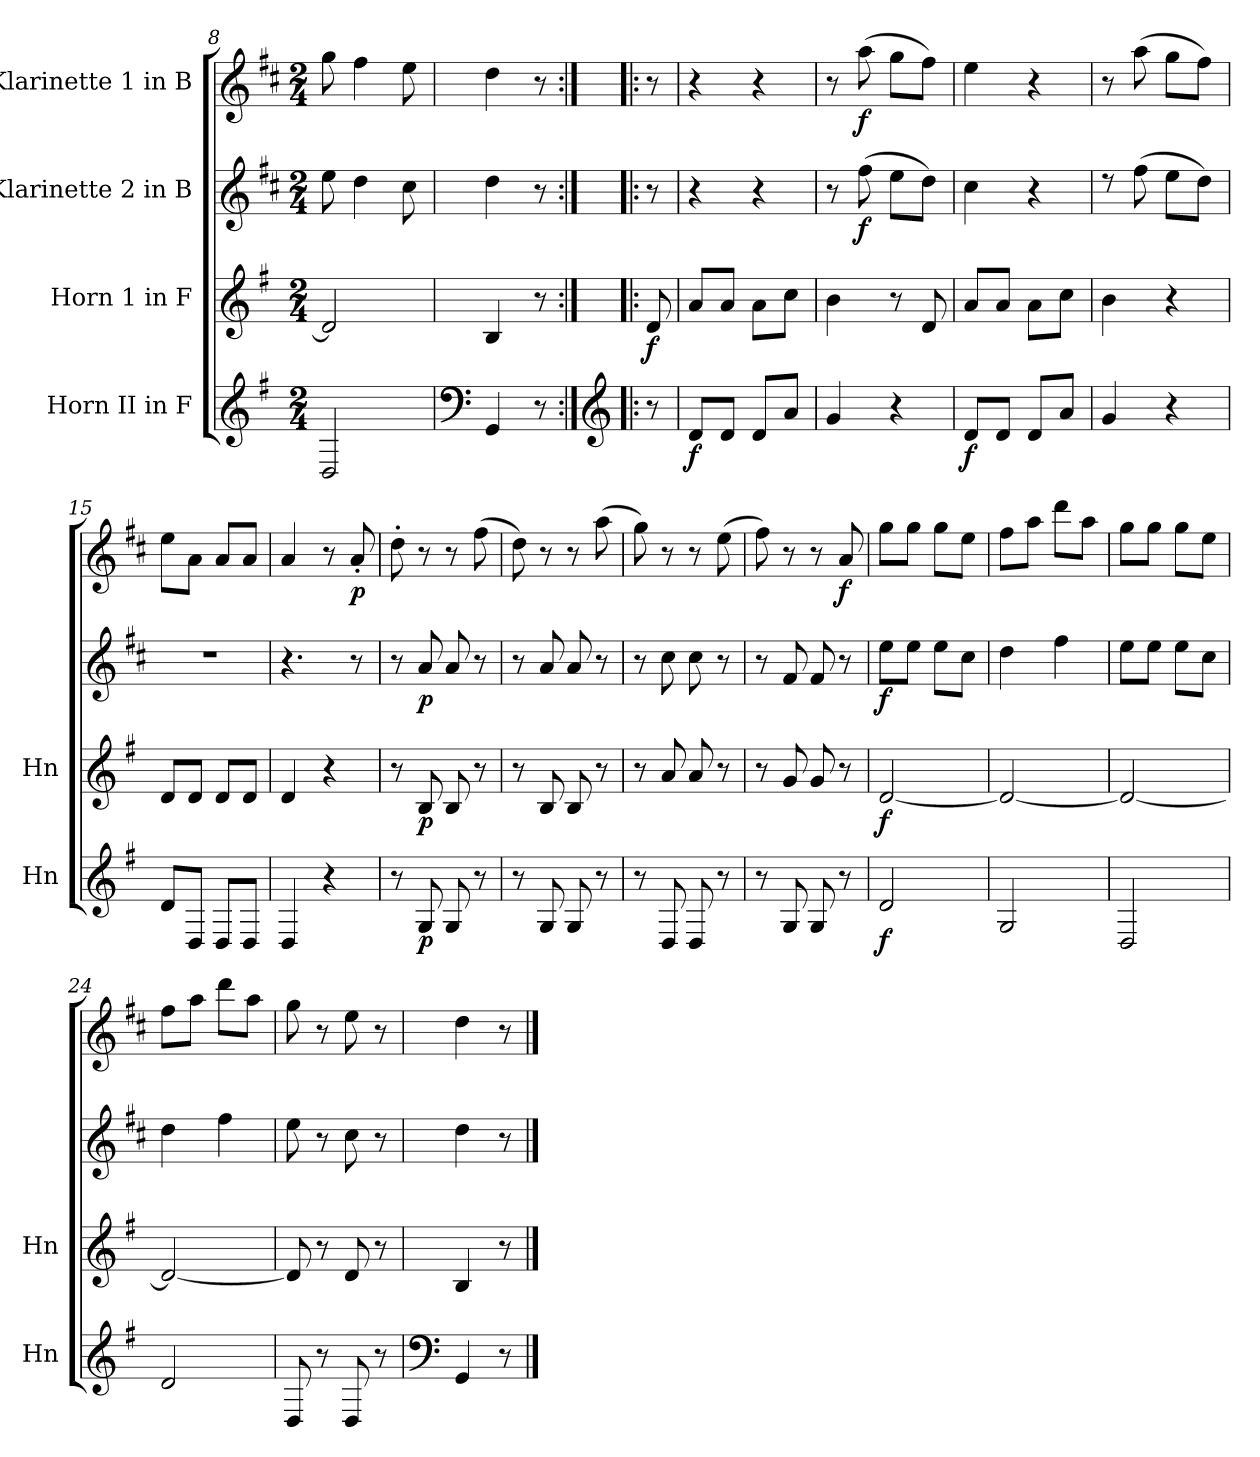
**kern	**dynam	**kern	**dynam	**kern	**dynam	**kern	**dynam
*part4	*part4	*part3	*part3	*part2	*part2	*part1	*part1
*staff4	*staff4	*staff3	*staff3	*staff2	*staff2	*staff1	*staff1
*I"Horn II in F	*	*I"Horn 1 in F	*	*I"Klarinette 2 in B	*	*I"Klarinette 1 in B	*
*I'Hn	*	*I'Hn	*	*	*	*	*
*clefG2	*	*clefG2	*	*clefG2	*	*clefG2	*
*ITrd4c7	*	*ITrd4c7	*	*ITrd1c2	*	*ITrd1c2	*
*k[]	*	*k[]	*	*k[]	*	*k[]	*
*M2/4	*	*M2/4	*	*M2/4	*	*M2/4	*
=8	=8	=8	=8	=8	=8	=8	=8
2GG/	.	2G/]	.	8dd\	.	8ff\	.
.	.	.	.	4cc\	.	4ee\	.
.	.	.	.	8b\	.	8dd\	.
=9	=9	=9	=9	=9	=9	=9	=9
*clefF4	*	*	*	*	*	*	*
4CC/	.	4E/	.	4cc\	.	4cc\	.
8r	.	8r	.	8r	.	8r	.
=10:|!|:	=10:|!|:	=10:|!|:	=10:|!|:	=10:|!|:	=10:|!|:	=10:|!|:	=10:|!|:
*clefG2	*	*	*	*	*	*	*
!	!	!	!LO:DY:b	!	!	!	!
8r	.	8G/	f	8r	.	8r	.
!!LO:LB:g=z
=11	=11	=11	=11	=11	=11	=11	=11
!	!LO:DY:b	!	!	!	!	!	!
8G/L	f	8d/L	.	4r	.	4r	.
8G/J	.	8d/J	.	.	.	.	.
8G/L	.	8d\L	.	4r	.	4r	.
8d/J	.	8f\J	.	.	.	.	.
=12	=12	=12	=12	=12	=12	=12	=12
4c/	.	4e\	.	8r	.	8r	.
!	!	!	!	!	!LO:DY:b	!	!LO:DY:b
.	.	.	.	(>8ee\	f	(>8gg\	f
4r	.	8r	.	8dd\L	.	8ff\L	.
.	.	8G/	.	8cc\J)	.	8ee\J)	.
=13	=13	=13	=13	=13	=13	=13	=13
!	!LO:DY:b	!	!	!	!	!	!
8G/L	f	8d/L	.	4b\	.	4dd\	.
8G/J	.	8d/J	.	.	.	.	.
8G/L	.	8d\L	.	4r	.	4r	.
8d/J	.	8f\J	.	.	.	.	.
=14	=14	=14	=14	=14	=14	=14	=14
4c/	.	4e\	.	8rdd	.	8r	.
.	.	.	.	(>8ee\	.	(>8gg\	.
4r	.	4r	.	8dd\L	.	8ff\L	.
.	.	.	.	8cc\J)	.	8ee\J)	.
=15	=15	=15	=15	=15	=15	=15	=15
8G/L	.	8G/L	.	2r	.	8dd\L	.
8GG/J	.	8G/J	.	.	.	8g\J	.
8GG/L	.	8G/L	.	.	.	8g/L	.
8GG/J	.	8G/J	.	.	.	8g/J	.
=16	=16	=16	=16	=16	=16	=16	=16
4GG/	.	4G/	.	4.r	.	4g/	.
4r	.	4r	.	.	.	8r	.
!	!	!	!	!	!	!	!LO:DY:b
.	.	.	.	8r	.	8g'/	p
=17	=17	=17	=17	=17	=17	=17	=17
8r	.	8r	.	8r	.	8cc'\	.
!	!LO:DY:b	!	!LO:DY:b	!	!LO:DY:b	!	!
8C/	p	8E/	p	8g/	p	8r	.
8C/	.	8E/	.	8g/	.	8r	.
8r	.	8r	.	8r	.	(>8ee\	.
=18	=18	=18	=18	=18	=18	=18	=18
8r	.	8r	.	8r	.	8cc\)	.
8C/	.	8E/	.	8g/	.	8r	.
8C/	.	8E/	.	8g/	.	8r	.
8r	.	8r	.	8r	.	(>8gg\	.
=19	=19	=19	=19	=19	=19	=19	=19
8r	.	8r	.	8r	.	8ff\)	.
8GG/	.	8d/	.	8b\	.	8r	.
8GG/	.	8d/	.	8b\	.	8r	.
8r	.	8r	.	8r	.	(>8dd\	.
=20	=20	=20	=20	=20	=20	=20	=20
8r	.	8r	.	8r	.	8ee\)	.
8C/	.	8c/	.	8e/	.	8r	.
8C/	.	8c/	.	8e/	.	8r	.
!	!	!	!	!	!	!	!LO:DY:b
8r	.	8r	.	8r	.	8g/	f
=21	=21	=21	=21	=21	=21	=21	=21
!	!LO:DY:b	!	!LO:DY:b	!	!LO:DY:b	!	!
2G/	f	[2G/	f	8dd\L	f	8ff\L	.
.	.	.	.	8dd\J	.	8ff\J	.
.	.	.	.	8dd\L	.	8ff\L	.
.	.	.	.	8b\J	.	8dd\J	.
!!LO:LB:g=z
=22	=22	=22	=22	=22	=22	=22	=22
2C/	.	2G/_	.	4cc\	.	8ee\L	.
.	.	.	.	.	.	8gg\J	.
.	.	.	.	4ee\	.	8ccc\L	.
.	.	.	.	.	.	8gg\J	.
=23	=23	=23	=23	=23	=23	=23	=23
2GG/	.	2G/_	.	8dd\L	.	8ff\L	.
.	.	.	.	8dd\J	.	8ff\J	.
.	.	.	.	8dd\L	.	8ff\L	.
.	.	.	.	8b\J	.	8dd\J	.
=24	=24	=24	=24	=24	=24	=24	=24
2G/	.	2G/_	.	4cc\	.	8ee\L	.
.	.	.	.	.	.	8gg\J	.
.	.	.	.	4ee\	.	8ccc\L	.
.	.	.	.	.	.	8gg\J	.
=25	=25	=25	=25	=25	=25	=25	=25
8GG/	.	8G/]	.	8dd\	.	8ff\	.
8r	.	8r	.	8r	.	8r	.
8GG/	.	8G/	.	8b\	.	8dd\	.
8r	.	8r	.	8r	.	8r	.
=26	=26	=26	=26	=26	=26	=26	=26
*clefF4	*	*	*	*	*	*	*
4CC/	.	4E/	.	4cc\	.	4cc\	.
8r	.	8r	.	8r	.	8r	.
==	==	==	==	==	==	==	==
*-	*-	*-	*-	*-	*-	*-	*-
